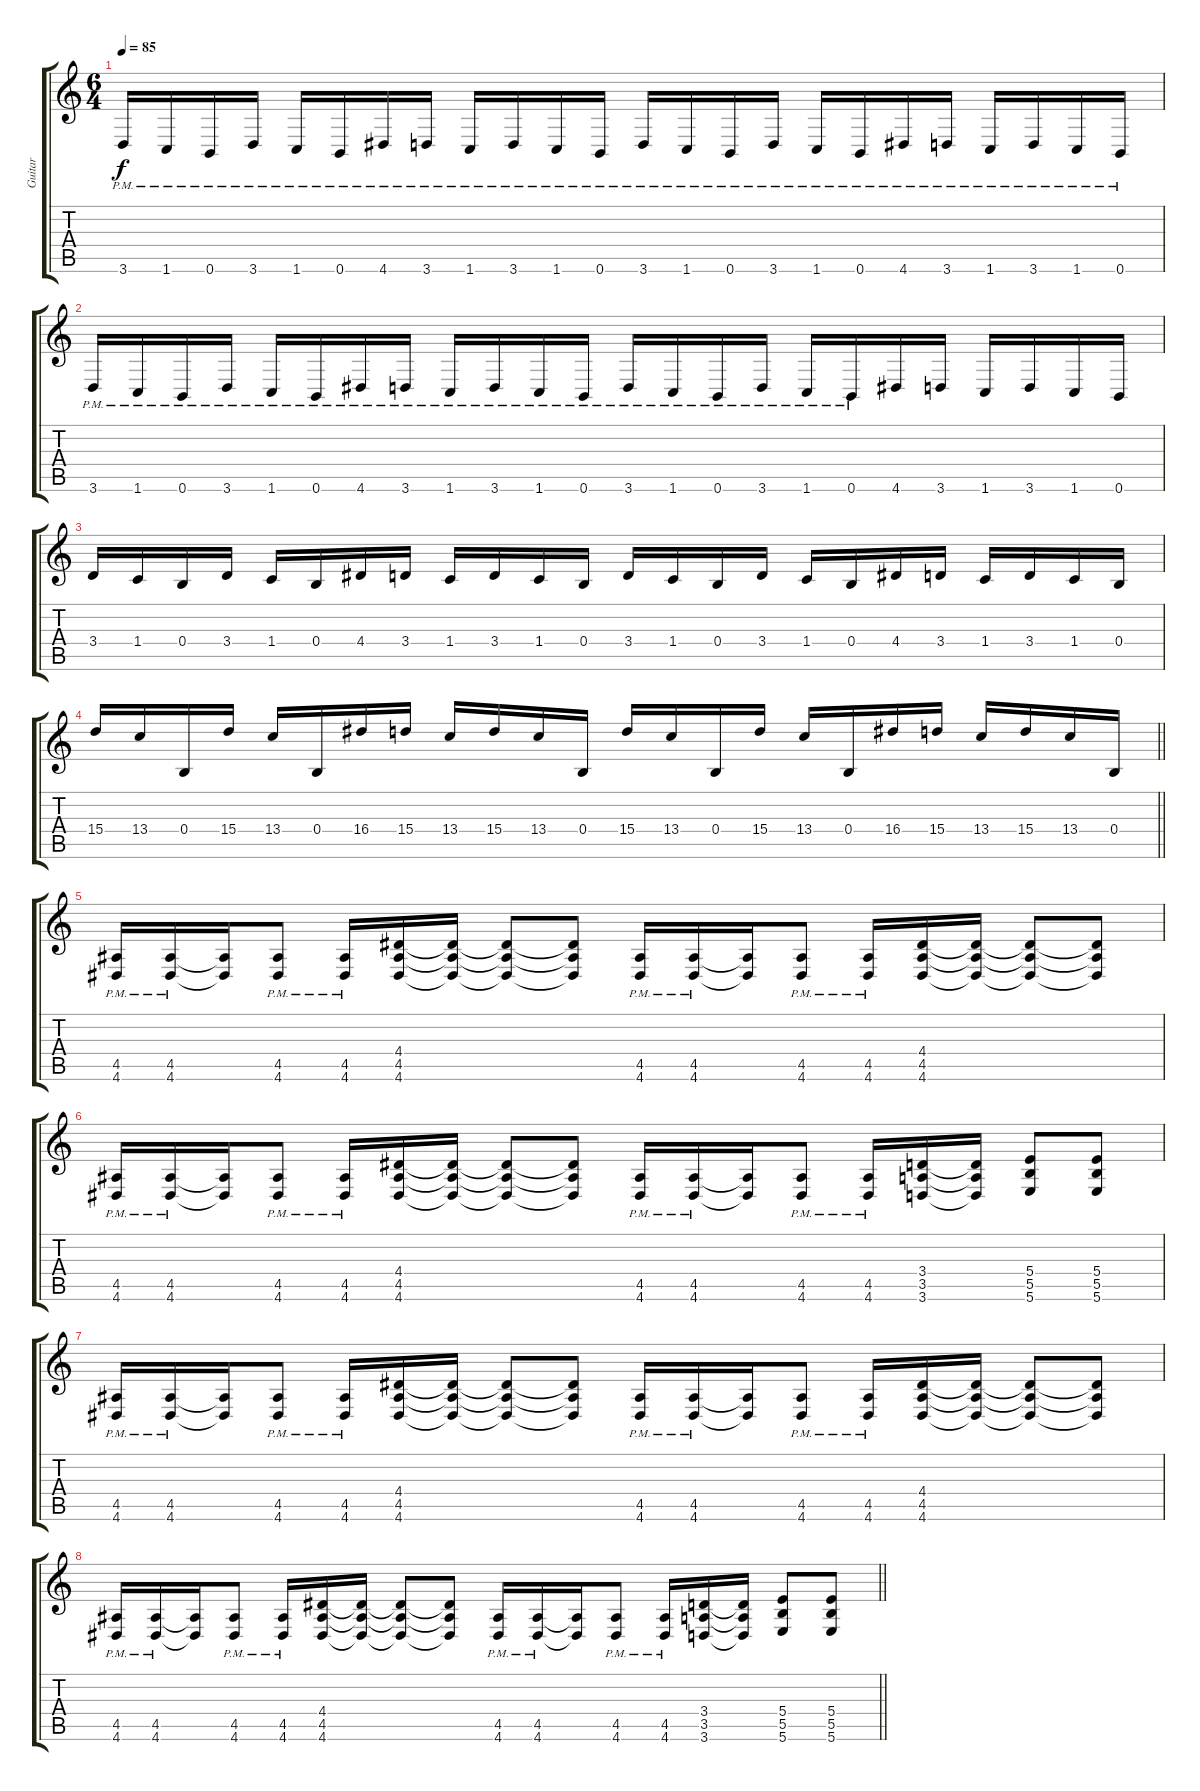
\track ("Guitar" "Guitar") {instrument overdrivenguitar}
\staff {score tabs}
\tuning (Db4 Ab3 E3 B2 Gb2 B1) {hide}
\ts (6 4)
\section ("" "")
\tempo 85
\clef g2
\ks c
3.6{pm}.16{dy f} 1.6{pm}.16 0.6{pm}.16 3.6{pm}.16 1.6{pm}.16 0.6{pm}.16 4.6{pm}.16 3.6{pm}.16 1.6{pm}.16 3.6{pm}.16 1.6{pm}.16 0.6{pm}.16 3.6{pm}.16 1.6{pm}.16 0.6{pm}.16 3.6{pm}.16 1.6{pm}.16 0.6{pm}.16 4.6{pm}.16 3.6{pm}.16 1.6{pm}.16 3.6{pm}.16 1.6{pm}.16 0.6{pm}.16 |
3.6{pm}.16 1.6{pm}.16 0.6{pm}.16 3.6{pm}.16 1.6{pm}.16 0.6{pm}.16 4.6{pm}.16 3.6{pm}.16 1.6{pm}.16 3.6{pm}.16 1.6{pm}.16 0.6{pm}.16 3.6{pm}.16 1.6{pm}.16 0.6{pm}.16 3.6{pm}.16 1.6{pm}.16 0.6{pm}.16 4.6.16 3.6.16 1.6.16 3.6.16 1.6.16 0.6.16 |
3.4.16 1.4.16 0.4.16 3.4.16 1.4.16 0.4.16 4.4.16 3.4.16 1.4.16 3.4.16 1.4.16 0.4.16 3.4.16 1.4.16 0.4.16 3.4.16 1.4.16 0.4.16 4.4.16 3.4.16 1.4.16 3.4.16 1.4.16 0.4.16 |
\barLineRight lightlight
15.4.16 13.4.16 0.4.16 15.4.16 13.4.16 0.4.16 16.4.16 15.4.16 13.4.16 15.4.16 13.4.16 0.4.16 15.4.16 13.4.16 0.4.16 15.4.16 13.4.16 0.4.16 16.4.16 15.4.16 13.4.16 15.4.16 13.4.16 0.4.16 |
\section ("" "")
(4.5{pm} 4.6{pm}).16 (4.5{pm} 4.6{pm}).16 (4.5{t} 4.6{t}).16 (4.5{pm} 4.6{pm}).8 (4.5{pm} 4.6{pm}).16 (4.4 4.5 4.6).16 (4.4{t} 4.5{t} 4.6{t}).16 (4.4{t} 4.5{t} 4.6{t}).8 (4.4{t} 4.5{t} 4.6{t}).8 (4.5{pm} 4.6{pm}).16 (4.5{pm} 4.6{pm}).16 (4.5{t} 4.6{t}).16 (4.5{pm} 4.6{pm}).8 (4.5{pm} 4.6{pm}).16 (4.4 4.5 4.6).16 (4.4{t} 4.5{t} 4.6{t}).16 (4.4{t} 4.5{t} 4.6{t}).8 (4.4{t} 4.5{t} 4.6{t}).8 |
(4.5{pm} 4.6{pm}).16 (4.5{pm} 4.6{pm}).16 (4.5{t} 4.6{t}).16 (4.5{pm} 4.6{pm}).8 (4.5{pm} 4.6{pm}).16 (4.4 4.5 4.6).16 (4.4{t} 4.5{t} 4.6{t}).16 (4.4{t} 4.5{t} 4.6{t}).8 (4.4{t} 4.5{t} 4.6{t}).8 (4.5{pm} 4.6{pm}).16 (4.5{pm} 4.6{pm}).16 (4.5{t} 4.6{t}).16 (4.5{pm} 4.6{pm}).8 (4.5{pm} 4.6{pm}).16 (3.4 3.5 3.6).16 (3.4{t} 3.5{t} 3.6{t}).16 (5.4 5.5 5.6).8 (5.4 5.5 5.6).8 |
(4.5{pm} 4.6{pm}).16 (4.5{pm} 4.6{pm}).16 (4.5{t} 4.6{t}).16 (4.5{pm} 4.6{pm}).8 (4.5{pm} 4.6{pm}).16 (4.4 4.5 4.6).16 (4.4{t} 4.5{t} 4.6{t}).16 (4.4{t} 4.5{t} 4.6{t}).8 (4.4{t} 4.5{t} 4.6{t}).8 (4.5{pm} 4.6{pm}).16 (4.5{pm} 4.6{pm}).16 (4.5{t} 4.6{t}).16 (4.5{pm} 4.6{pm}).8 (4.5{pm} 4.6{pm}).16 (4.4 4.5 4.6).16 (4.4{t} 4.5{t} 4.6{t}).16 (4.4{t} 4.5{t} 4.6{t}).8 (4.4{t} 4.5{t} 4.6{t}).8 |
\barLineRight lightlight
(4.5{pm} 4.6{pm}).16 (4.5{pm} 4.6{pm}).16 (4.5{t} 4.6{t}).16 (4.5{pm} 4.6{pm}).8 (4.5{pm} 4.6{pm}).16 (4.4 4.5 4.6).16 (4.4{t} 4.5{t} 4.6{t}).16 (4.4{t} 4.5{t} 4.6{t}).8 (4.4{t} 4.5{t} 4.6{t}).8 (4.5{pm} 4.6{pm}).16 (4.5{pm} 4.6{pm}).16 (4.5{t} 4.6{t}).16 (4.5{pm} 4.6{pm}).8 (4.5{pm} 4.6{pm}).16 (3.4 3.5 3.6).16 (3.4{t} 3.5{t} 3.6{t}).16 (5.4 5.5 5.6).8 (5.4 5.5 5.6).8
